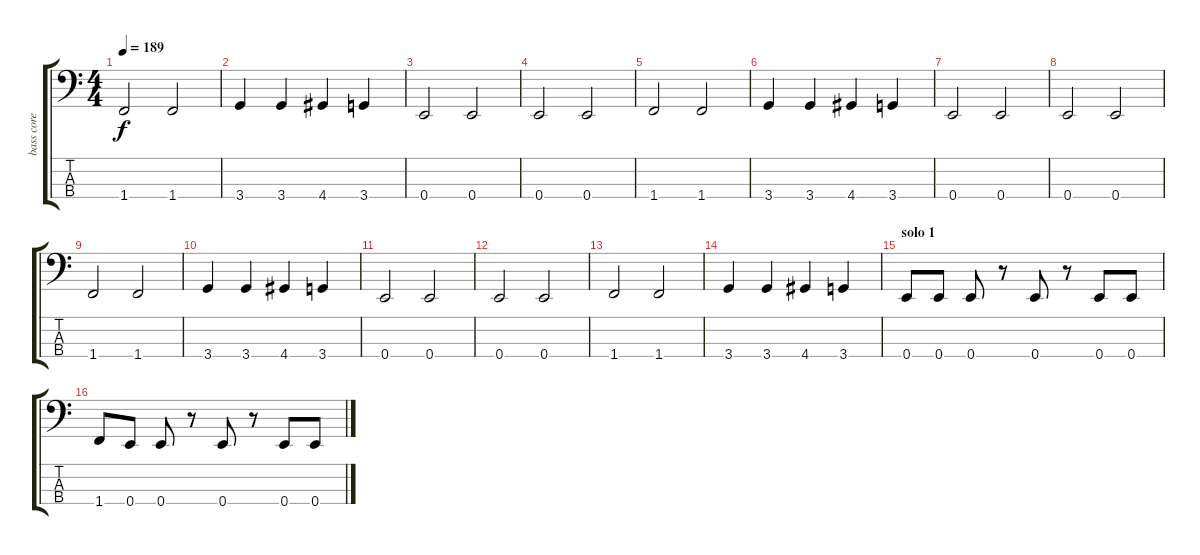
\track ("bass core" "bass core") {instrument acousticguitarnylon}
\staff {score tabs}
\tuning (G2 D2 A1 E1) {hide}
\ts (4 4)
\tempo 189
\clef f4
\ks c
1.4.2{dy f} 1.4.2 |
3.4.4 3.4.4 4.4.4 3.4.4 |
0.4.2 0.4.2 |
0.4.2 0.4.2 |
1.4.2 1.4.2 |
3.4.4 3.4.4 4.4.4 3.4.4 |
0.4.2 0.4.2 |
0.4.2 0.4.2 |
1.4.2 1.4.2 |
3.4.4 3.4.4 4.4.4 3.4.4 |
0.4.2 0.4.2 |
0.4.2 0.4.2 |
1.4.2 1.4.2 |
3.4.4 3.4.4 4.4.4 3.4.4 |
\section ("" "solo 1")
0.4.8 0.4.8 0.4.8 r.8 0.4.8 r.8 0.4.8 0.4.8 |
1.4.8 0.4.8 0.4.8 r.8 0.4.8 r.8 0.4.8 0.4.8
